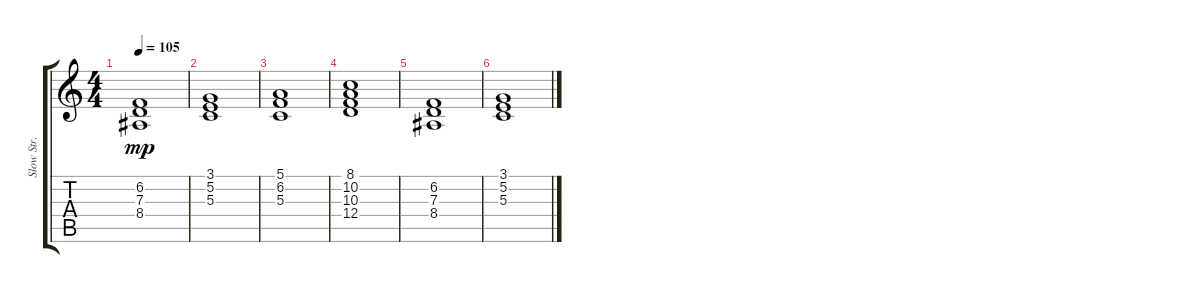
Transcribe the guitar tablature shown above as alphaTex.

\track ("Slow Str." "Slow Str.") {instrument stringensemble2}
\staff {score tabs}
\tuning (E4 B3 G3 D3 A2 E2) {hide}
\ts (4 4)
\tempo 105
\clef g2
\ks c
(6.2 7.3 8.4).1{dy mp volume 5} |
(3.1 5.2 5.3).1{volume 4} |
(5.1 6.2 5.3).1{volume 4} |
(8.1 10.2 10.3 12.4).1{volume 3} |
(6.2 7.3 8.4).1{volume 2} |
(3.1 5.2 5.3).1{volume 1}
